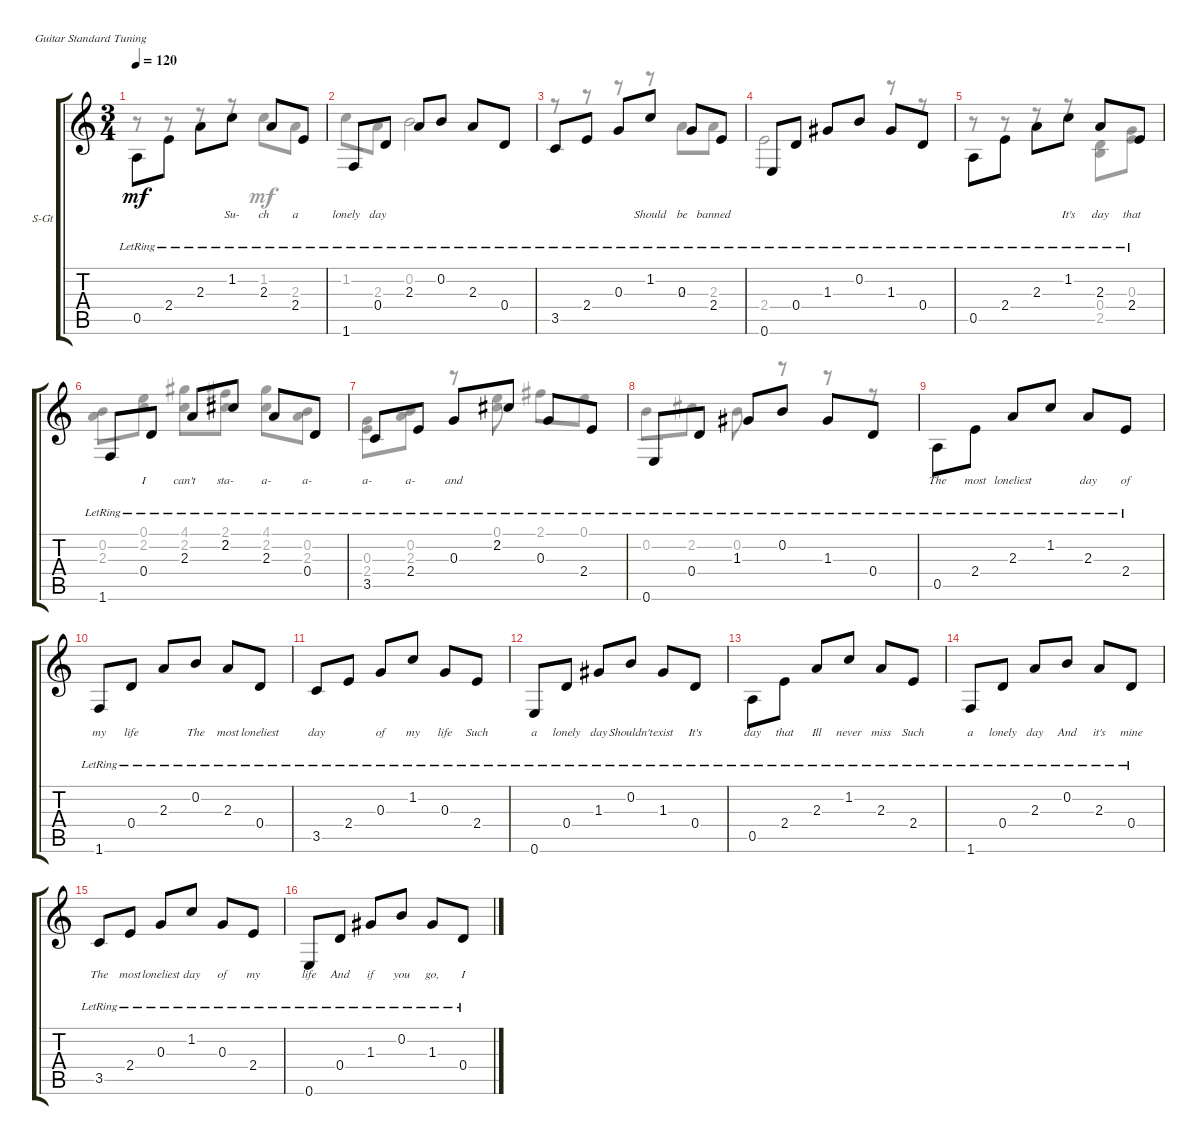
\defaultSystemsLayout 4
\bracketExtendMode groupsimilarinstruments
\firstSystemTrackNameOrientation horizontal
\otherSystemsTrackNameOrientation horizontal
\track ("Steel Guitar" "S-Gt") {instrument acousticguitarsteel}
\staff {score tabs}
\tuning (E4 B3 G3 D3 A2 E2)
\voice
\ts (3 4)
\tempo 120
\clef g2
\ks c
0.5{lr}.8{lyrics (0 "") lyrics (1 "") lyrics (2 "") lyrics (3 "") lyrics (4 "") dy mf} 2.4{lr}.8{lyrics (0 "") lyrics (1 "") lyrics (2 "") lyrics (3 "") lyrics (4 "")} 2.3{lr}.8{lyrics (0 "") lyrics (1 "") lyrics (2 "") lyrics (3 "") lyrics (4 "") beam invert} 1.2{lr}.8{lyrics (0 "Su-") lyrics (1 "") lyrics (2 "") lyrics (3 "") lyrics (4 "")} 2.3{lr}.8{lyrics (0 "ch") lyrics (1 "") lyrics (2 "") lyrics (3 "") lyrics (4 "")} 2.4{lr}.8{lyrics (0 "a") lyrics (1 "") lyrics (2 "") lyrics (3 "") lyrics (4 "")} |
1.6{lr}.8{lyrics (0 "lonely") lyrics (1 "") lyrics (2 "") lyrics (3 "") lyrics (4 "")} 0.4{lr}.8{lyrics (0 "day") lyrics (1 "") lyrics (2 "") lyrics (3 "") lyrics (4 "")} 2.3{lr}.8{lyrics (0 "") lyrics (1 "") lyrics (2 "") lyrics (3 "") lyrics (4 "")} 0.2{lr}.8{lyrics (0 "") lyrics (1 "") lyrics (2 "") lyrics (3 "") lyrics (4 "")} 2.3{lr}.8{lyrics (0 "") lyrics (1 "") lyrics (2 "") lyrics (3 "") lyrics (4 "")} 0.4{lr}.8{lyrics (0 "") lyrics (1 "") lyrics (2 "") lyrics (3 "") lyrics (4 "")} |
3.5{lr}.8{lyrics (0 "") lyrics (1 "") lyrics (2 "") lyrics (3 "") lyrics (4 "")} 2.4{lr}.8{lyrics (0 "") lyrics (1 "") lyrics (2 "") lyrics (3 "") lyrics (4 "")} 0.3{lr}.8{lyrics (0 "") lyrics (1 "") lyrics (2 "") lyrics (3 "") lyrics (4 "")} 1.2{lr}.8{lyrics (0 "Should") lyrics (1 "") lyrics (2 "") lyrics (3 "") lyrics (4 "")} 0.3{lr}.8{lyrics (0 "be") lyrics (1 "") lyrics (2 "") lyrics (3 "") lyrics (4 "")} 2.4{lr}.8{lyrics (0 "banned") lyrics (1 "") lyrics (2 "") lyrics (3 "") lyrics (4 "")} |
0.6{lr}.8{lyrics (0 "") lyrics (1 "") lyrics (2 "") lyrics (3 "") lyrics (4 "")} 0.4{lr}.8{lyrics (0 "") lyrics (1 "") lyrics (2 "") lyrics (3 "") lyrics (4 "")} 1.3{lr}.8{lyrics (0 "") lyrics (1 "") lyrics (2 "") lyrics (3 "") lyrics (4 "")} 0.2{lr}.8{lyrics (0 "") lyrics (1 "") lyrics (2 "") lyrics (3 "") lyrics (4 "")} 1.3{lr}.8{lyrics (0 "") lyrics (1 "") lyrics (2 "") lyrics (3 "") lyrics (4 "")} 0.4{lr}.8{lyrics (0 "") lyrics (1 "") lyrics (2 "") lyrics (3 "") lyrics (4 "")} |
0.5{lr}.8{lyrics (0 "") lyrics (1 "") lyrics (2 "") lyrics (3 "") lyrics (4 "")} 2.4{lr}.8{lyrics (0 "") lyrics (1 "") lyrics (2 "") lyrics (3 "") lyrics (4 "")} 2.3{lr}.8{lyrics (0 "") lyrics (1 "") lyrics (2 "") lyrics (3 "") lyrics (4 "") beam invert} 1.2{lr}.8{lyrics (0 "It's") lyrics (1 "") lyrics (2 "") lyrics (3 "") lyrics (4 "")} 2.3{lr}.8{lyrics (0 "day") lyrics (1 "") lyrics (2 "") lyrics (3 "") lyrics (4 "")} 2.4{lr}.8{lyrics (0 "that") lyrics (1 "") lyrics (2 "") lyrics (3 "") lyrics (4 "")} |
1.6{lr}.8{lyrics (0 "") lyrics (1 "") lyrics (2 "") lyrics (3 "") lyrics (4 "")} 0.4{lr}.8{lyrics (0 "I") lyrics (1 "") lyrics (2 "") lyrics (3 "") lyrics (4 "")} 2.3{lr}.8{lyrics (0 "can't") lyrics (1 "") lyrics (2 "") lyrics (3 "") lyrics (4 "")} 2.2{lr}.8{lyrics (0 "sta-") lyrics (1 "") lyrics (2 "") lyrics (3 "") lyrics (4 "")} 2.3{lr}.8{lyrics (0 "a-") lyrics (1 "") lyrics (2 "") lyrics (3 "") lyrics (4 "")} 0.4{lr}.8{lyrics (0 "a-") lyrics (1 "") lyrics (2 "") lyrics (3 "") lyrics (4 "")} |
3.5{lr}.8{lyrics (0 "a-") lyrics (1 "") lyrics (2 "") lyrics (3 "") lyrics (4 "")} 2.4{lr}.8{lyrics (0 "a-") lyrics (1 "") lyrics (2 "") lyrics (3 "") lyrics (4 "")} 0.3{lr}.8{lyrics (0 "and") lyrics (1 "") lyrics (2 "") lyrics (3 "") lyrics (4 "")} 2.2{lr}.8{lyrics (0 "") lyrics (1 "") lyrics (2 "") lyrics (3 "") lyrics (4 "")} 0.3{lr}.8{lyrics (0 "") lyrics (1 "") lyrics (2 "") lyrics (3 "") lyrics (4 "")} 2.4{lr}.8{lyrics (0 "") lyrics (1 "") lyrics (2 "") lyrics (3 "") lyrics (4 "")} |
0.6{lr}.8{lyrics (0 "") lyrics (1 "") lyrics (2 "") lyrics (3 "") lyrics (4 "")} 0.4{lr}.8{lyrics (0 "") lyrics (1 "") lyrics (2 "") lyrics (3 "") lyrics (4 "")} 1.3{lr}.8{lyrics (0 "") lyrics (1 "") lyrics (2 "") lyrics (3 "") lyrics (4 "")} 0.2{lr}.8{lyrics (0 "") lyrics (1 "") lyrics (2 "") lyrics (3 "") lyrics (4 "")} 1.3{lr}.8{lyrics (0 "") lyrics (1 "") lyrics (2 "") lyrics (3 "") lyrics (4 "")} 0.4{lr}.8{lyrics (0 "") lyrics (1 "") lyrics (2 "") lyrics (3 "") lyrics (4 "")} |
0.5{lr}.8{lyrics (0 "The") lyrics (1 "") lyrics (2 "") lyrics (3 "") lyrics (4 "")} 2.4{lr}.8{lyrics (0 "most") lyrics (1 "") lyrics (2 "") lyrics (3 "") lyrics (4 "")} 2.3{lr}.8{lyrics (0 "loneliest") lyrics (1 "") lyrics (2 "") lyrics (3 "") lyrics (4 "") beam invert} 1.2{lr}.8{lyrics (0 "") lyrics (1 "") lyrics (2 "") lyrics (3 "") lyrics (4 "")} 2.3{lr}.8{lyrics (0 "day") lyrics (1 "") lyrics (2 "") lyrics (3 "") lyrics (4 "")} 2.4{lr}.8{lyrics (0 "of") lyrics (1 "") lyrics (2 "") lyrics (3 "") lyrics (4 "")} |
1.6{lr}.8{lyrics (0 "my") lyrics (1 "") lyrics (2 "") lyrics (3 "") lyrics (4 "")} 0.4{lr}.8{lyrics (0 "life") lyrics (1 "") lyrics (2 "") lyrics (3 "") lyrics (4 "")} 2.3{lr}.8{lyrics (0 "") lyrics (1 "") lyrics (2 "") lyrics (3 "") lyrics (4 "")} 0.2{lr}.8{lyrics (0 "The") lyrics (1 "") lyrics (2 "") lyrics (3 "") lyrics (4 "")} 2.3{lr}.8{lyrics (0 "most") lyrics (1 "") lyrics (2 "") lyrics (3 "") lyrics (4 "")} 0.4{lr}.8{lyrics (0 "loneliest") lyrics (1 "") lyrics (2 "") lyrics (3 "") lyrics (4 "")} |
3.5{lr}.8{lyrics (0 "day") lyrics (1 "") lyrics (2 "") lyrics (3 "") lyrics (4 "")} 2.4{lr}.8{lyrics (0 "") lyrics (1 "") lyrics (2 "") lyrics (3 "") lyrics (4 "")} 0.3{lr}.8{lyrics (0 "of") lyrics (1 "") lyrics (2 "") lyrics (3 "") lyrics (4 "")} 1.2{lr}.8{lyrics (0 "my") lyrics (1 "") lyrics (2 "") lyrics (3 "") lyrics (4 "")} 0.3{lr}.8{lyrics (0 "life") lyrics (1 "") lyrics (2 "") lyrics (3 "") lyrics (4 "")} 2.4{lr}.8{lyrics (0 "Such") lyrics (1 "") lyrics (2 "") lyrics (3 "") lyrics (4 "")} |
0.6{lr}.8{lyrics (0 "a") lyrics (1 "") lyrics (2 "") lyrics (3 "") lyrics (4 "")} 0.4{lr}.8{lyrics (0 "lonely") lyrics (1 "") lyrics (2 "") lyrics (3 "") lyrics (4 "")} 1.3{lr}.8{lyrics (0 "day") lyrics (1 "") lyrics (2 "") lyrics (3 "") lyrics (4 "")} 0.2{lr}.8{lyrics (0 "Shouldn't") lyrics (1 "") lyrics (2 "") lyrics (3 "") lyrics (4 "")} 1.3{lr}.8{lyrics (0 "exist") lyrics (1 "") lyrics (2 "") lyrics (3 "") lyrics (4 "")} 0.4{lr}.8{lyrics (0 "It's") lyrics (1 "") lyrics (2 "") lyrics (3 "") lyrics (4 "")} |
0.5{lr}.8{lyrics (0 "day") lyrics (1 "") lyrics (2 "") lyrics (3 "") lyrics (4 "")} 2.4{lr}.8{lyrics (0 "that") lyrics (1 "") lyrics (2 "") lyrics (3 "") lyrics (4 "")} 2.3{lr}.8{lyrics (0 "Ill") lyrics (1 "") lyrics (2 "") lyrics (3 "") lyrics (4 "") beam invert} 1.2{lr}.8{lyrics (0 "never") lyrics (1 "") lyrics (2 "") lyrics (3 "") lyrics (4 "")} 2.3{lr}.8{lyrics (0 "miss") lyrics (1 "") lyrics (2 "") lyrics (3 "") lyrics (4 "")} 2.4{lr}.8{lyrics (0 "Such") lyrics (1 "") lyrics (2 "") lyrics (3 "") lyrics (4 "")} |
1.6{lr}.8{lyrics (0 "a") lyrics (1 "") lyrics (2 "") lyrics (3 "") lyrics (4 "")} 0.4{lr}.8{lyrics (0 "lonely") lyrics (1 "") lyrics (2 "") lyrics (3 "") lyrics (4 "")} 2.3{lr}.8{lyrics (0 "day") lyrics (1 "") lyrics (2 "") lyrics (3 "") lyrics (4 "")} 0.2{lr}.8{lyrics (0 "And") lyrics (1 "") lyrics (2 "") lyrics (3 "") lyrics (4 "")} 2.3{lr}.8{lyrics (0 "it's") lyrics (1 "") lyrics (2 "") lyrics (3 "") lyrics (4 "")} 0.4{lr}.8{lyrics (0 "mine") lyrics (1 "") lyrics (2 "") lyrics (3 "") lyrics (4 "")} |
3.5{lr}.8{lyrics (0 "The") lyrics (1 "") lyrics (2 "") lyrics (3 "") lyrics (4 "")} 2.4{lr}.8{lyrics (0 "most") lyrics (1 "") lyrics (2 "") lyrics (3 "") lyrics (4 "")} 0.3{lr}.8{lyrics (0 "loneliest") lyrics (1 "") lyrics (2 "") lyrics (3 "") lyrics (4 "")} 1.2{lr}.8{lyrics (0 "day") lyrics (1 "") lyrics (2 "") lyrics (3 "") lyrics (4 "")} 0.3{lr}.8{lyrics (0 "of") lyrics (1 "") lyrics (2 "") lyrics (3 "") lyrics (4 "")} 2.4{lr}.8{lyrics (0 "my") lyrics (1 "") lyrics (2 "") lyrics (3 "") lyrics (4 "")} |
0.6{lr}.8{lyrics (0 "life") lyrics (1 "") lyrics (2 "") lyrics (3 "") lyrics (4 "")} 0.4{lr}.8{lyrics (0 "And") lyrics (1 "") lyrics (2 "") lyrics (3 "") lyrics (4 "")} 1.3{lr}.8{lyrics (0 "if") lyrics (1 "") lyrics (2 "") lyrics (3 "") lyrics (4 "")} 0.2{lr}.8{lyrics (0 "you") lyrics (1 "") lyrics (2 "") lyrics (3 "") lyrics (4 "")} 1.3{lr}.8{lyrics (0 "go,") lyrics (1 "") lyrics (2 "") lyrics (3 "") lyrics (4 "")} 0.4{lr}.8{lyrics (0 "I") lyrics (1 "") lyrics (2 "") lyrics (3 "") lyrics (4 "")}
\voice
\clef g2
\ottava regular
\simile none
\ks c
r.8{dy mf} r.8 r.8 r.8 1.2.8 2.3.8 |
1.2.8 2.3.8 0.2.2 |
r.8 r.8 r.8 r.8 2.3.8 2.3.8 |
2.4.2 r.8 r.8 |
r.8 r.8 r.8 r.8 (0.4 2.5).8 (0.3 2.4).8 |
(0.2 2.3).8 (0.1 2.2).8 (4.1 2.2).8 (2.1 2.2).8 (4.1 2.2).8 (0.2 2.3).8 |
(0.3 2.4).8 (0.2 2.3).8 r.8 (0.1 2.2).8 2.1.8 0.1.8 |
0.2.8 2.2.8 0.2.8 r.8 r.8 r.8 |
|
|
|
|
|
|
|
